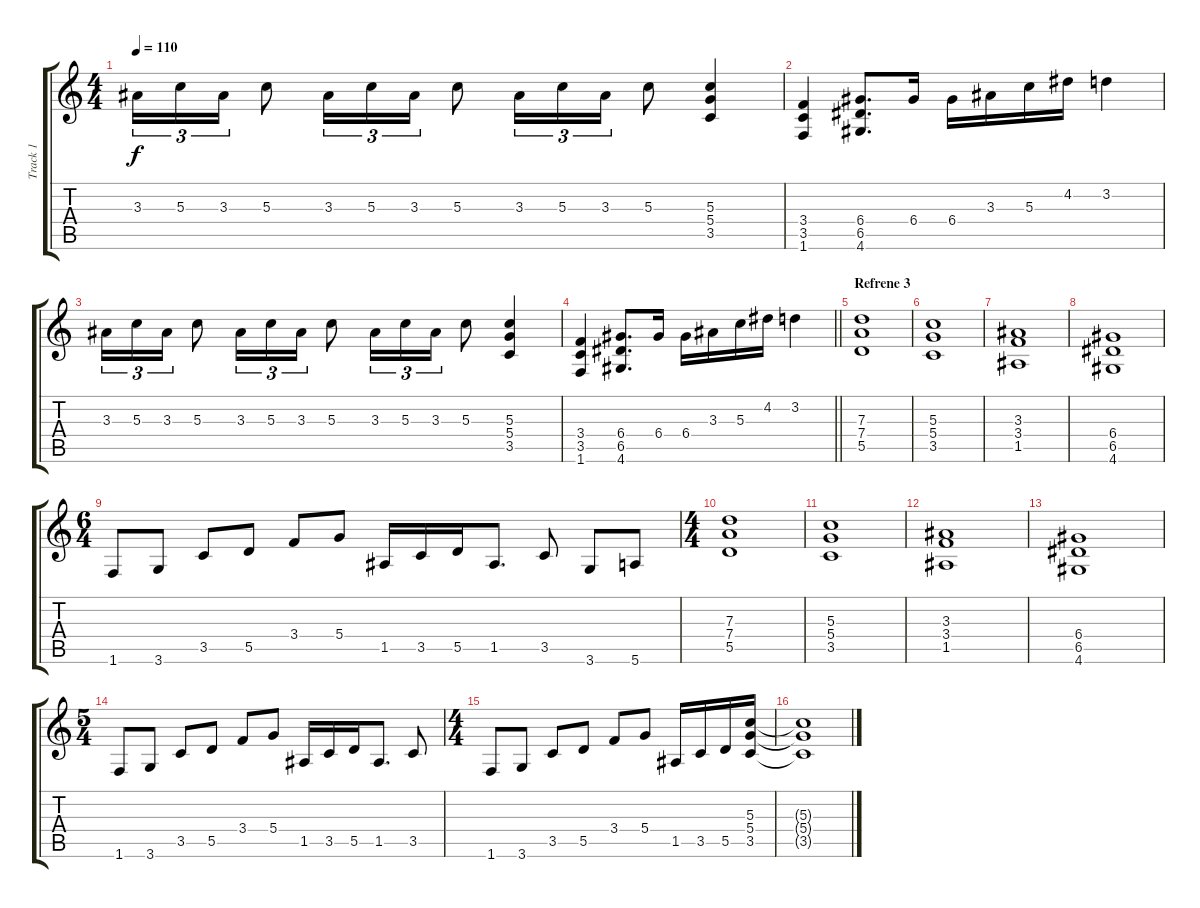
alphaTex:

\track ("Track 1" "Track 1") {instrument overdrivenguitar}
\staff {score tabs}
\tuning (E4 B3 G3 D3 A2 E2) {hide}
\ts (4 4)
\tempo 110
\clef g2
\ks c
3.3.16{tu (3 2) dy f} 5.3.16{tu (3 2)} 3.3.16{tu (3 2)} 5.3.8 3.3.16{tu (3 2)} 5.3.16{tu (3 2)} 3.3.16{tu (3 2)} 5.3.8 3.3.16{tu (3 2)} 5.3.16{tu (3 2)} 3.3.16{tu (3 2)} 5.3.8 (5.3 5.4 3.5).4 |
(3.4 3.5 1.6).4 (6.4 6.5 4.6).8{d} 6.4.16 6.4.16 3.3.16 5.3.16 4.2.16 3.2.4 |
3.3.16{tu (3 2)} 5.3.16{tu (3 2)} 3.3.16{tu (3 2)} 5.3.8 3.3.16{tu (3 2)} 5.3.16{tu (3 2)} 3.3.16{tu (3 2)} 5.3.8 3.3.16{tu (3 2)} 5.3.16{tu (3 2)} 3.3.16{tu (3 2)} 5.3.8 (5.3 5.4 3.5).4 |
\barLineRight lightlight
(3.4 3.5 1.6).4 (6.4 6.5 4.6).8{d} 6.4.16 6.4.16 3.3.16 5.3.16 4.2.16 3.2.4 |
\section ("" "Refrene 3")
(7.3 7.4 5.5).1 |
(5.3 5.4 3.5).1 |
(3.3 3.4 1.5).1 |
(6.4 6.5 4.6).1 |
\ts (6 4)
1.6.8 3.6.8 3.5.8 5.5.8 3.4.8 5.4.8 1.5.16 3.5.16 5.5.16 1.5.8{d} 3.5.8 3.6.8 5.6.8 |
\ts (4 4)
(7.3 7.4 5.5).1 |
(5.3 5.4 3.5).1 |
(3.3 3.4 1.5).1 |
(6.4 6.5 4.6).1 |
\ts (5 4)
1.6.8 3.6.8 3.5.8 5.5.8 3.4.8 5.4.8 1.5.16 3.5.16 5.5.16 1.5.8{d} 3.5.8 |
\ts (4 4)
1.6.8 3.6.8 3.5.8 5.5.8 3.4.8 5.4.8 1.5.16 3.5.16 5.5.16 (5.3 5.4 3.5).16 |
(5.3{t} 5.4{t} 3.5{t}).1
